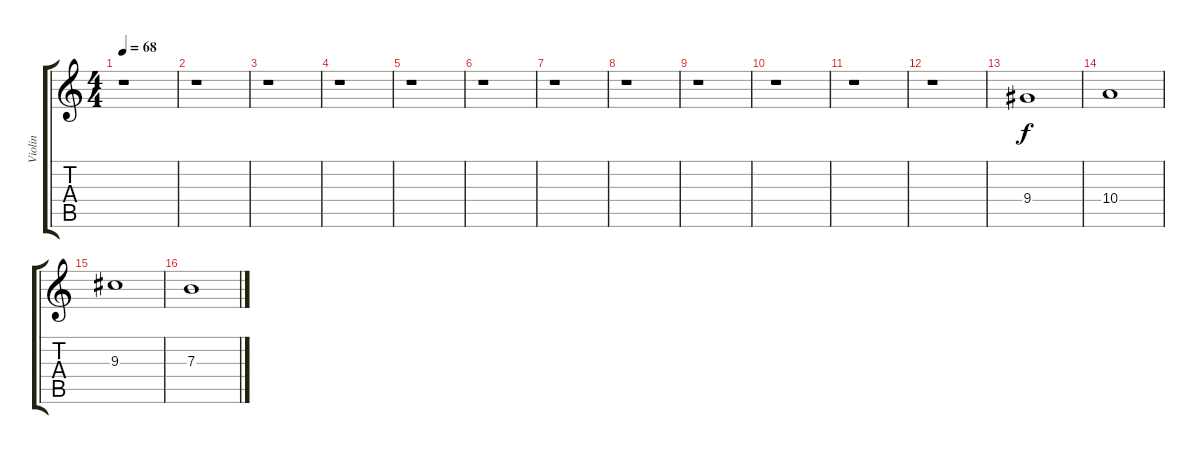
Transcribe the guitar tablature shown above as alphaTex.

\track ("Violin" "Violin") {instrument violin}
\staff {score tabs}
\tuning (Db5 Ab4 E4 B3 Gb3 Db3) {hide}
\ts (4 4)
\tempo 68
\clef g2
\ks c
r.1{dy f instrument violin} |
r.1 |
r.1 |
r.1 |
r.1 |
r.1 |
r.1 |
r.1 |
r.1 |
r.1 |
r.1 |
r.1 |
9.4.1 |
10.4.1 |
9.3.1 |
7.3.1
